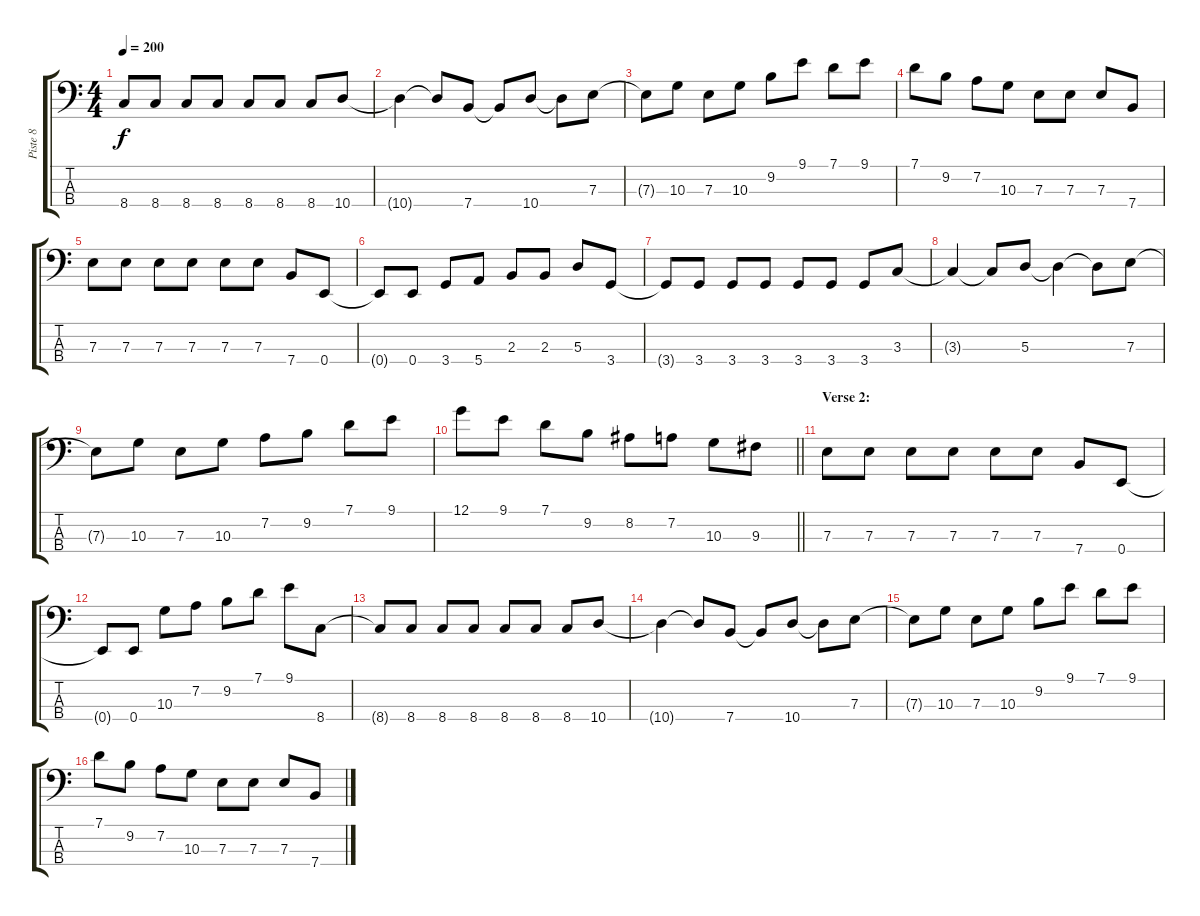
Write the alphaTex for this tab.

\track ("Piste 8" "Piste 8") {instrument electricbasspick}
\staff {score tabs}
\tuning (G2 D2 A1 E1) {hide}
\ts (4 4)
\tempo 200
\clef f4
\ks c
8.4{t}.8{dy f} 8.4.8 8.4.8 8.4.8 8.4.8 8.4.8 8.4.8 10.4.8 |
10.4{t}.4 10.4{t}.8 7.4.8 7.4{t}.8 10.4.8 10.4{t}.8 7.3.8 |
7.3{t}.8 10.3.8 7.3.8 10.3.8 9.2.8 9.1.8 7.1.8 9.1.8 |
7.1.8 9.2.8 7.2.8 10.3.8 7.3.8 7.3.8 7.3.8 7.4.8 |
7.3.8 7.3.8 7.3.8 7.3.8 7.3.8 7.3.8 7.4.8 0.4.8 |
0.4{t}.8 0.4.8 3.4.8 5.4.8 2.3.8 2.3.8 5.3.8 3.4.8 |
3.4{t}.8 3.4.8 3.4.8 3.4.8 3.4.8 3.4.8 3.4.8 3.3.8 |
3.3{t}.4 3.3{t}.8 5.3.8 5.3{t}.4 5.3{t}.8 7.3.8 |
7.3{t}.8 10.3.8 7.3.8 10.3.8 7.2.8 9.2.8 7.1.8 9.1.8 |
\barLineRight lightlight
12.1.8 9.1.8 7.1.8 9.2.8 8.2.8 7.2.8 10.3.8 9.3.8 |
\section ("" "Verse 2:")
7.3.8 7.3.8 7.3.8 7.3.8 7.3.8 7.3.8 7.4.8 0.4.8 |
0.4{t}.8 0.4.8 10.3.8 7.2.8 9.2.8 7.1.8 9.1.8 8.4.8 |
8.4{t}.8 8.4.8 8.4.8 8.4.8 8.4.8 8.4.8 8.4.8 10.4.8 |
10.4{t}.4 10.4{t}.8 7.4.8 7.4{t}.8 10.4.8 10.4{t}.8 7.3.8 |
7.3{t}.8 10.3.8 7.3.8 10.3.8 9.2.8 9.1.8 7.1.8 9.1.8 |
7.1.8 9.2.8 7.2.8 10.3.8 7.3.8 7.3.8 7.3.8 7.4.8
